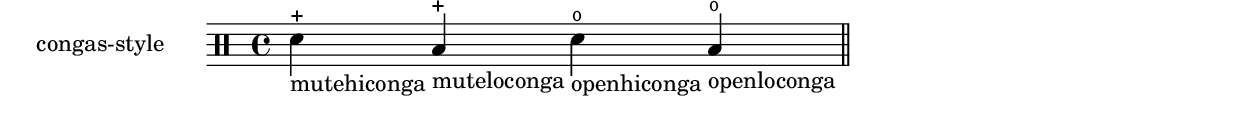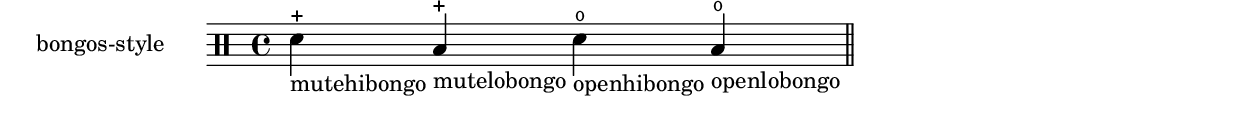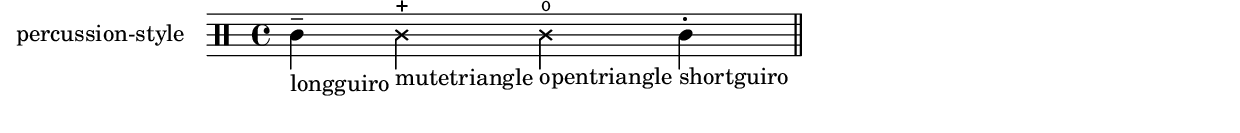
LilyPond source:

%% Generated by lilypond-book
%% Options: [exampleindent=10.16\mm,indent=0\mm,line-width=160\mm,paper-height=845.047\pt,paper-width=597.508\pt,papersize='(cons (* 597.508 pt) (* 845.047 pt))]
\include "lilypond-book-preamble.ly"


% ****************************************************************
% Start cut-&-pastable-section
% ****************************************************************

#(ly:set-option 'eps-box-padding 3.000000)



\paper {
  #(set-paper-size '(cons (* 597.508 pt) (* 845.047 pt)))
  indent = 0\mm
  line-width = 160\mm
  % offset the left padding, also add 1mm as lilypond creates cropped
  % images with a little space on the right
  line-width = #(- line-width (* mm  3.000000) (* mm 1))
}

\layout {
  
}




% ****************************************************************
% ly snippet:
% ****************************************************************
\sourcefilename "/lilypond-2.26.0/input/regression/drum-scripts.ly"
\sourcefileline 0
\version "2.23.6"

\header {
  texidoc = "Pitches for drums may have a defined articulation sign.  This test
checks the predefined drum styles and prints only drum pitches with an
articulation sign."
}

\paper { indent = 35 }

% The currently predefined styles, see `ly/drumpitch-init.ly`.
#(define predefined-drumstyles
   '(drums-style
     agostini-drums-style
     weinberg-drums-style
     timbales-style
     congas-style
     bongos-style
     percussion-style))

$@(map
   (lambda (predefined-style)
     (let* (;; `predefined-drumstyles` is a symbol list, thus look up the style
            ;; in `(current-module)`.
            (current-style-hash-table
             (module-ref (current-module) predefined-style))
            ;; Transform the hash table into an alist and sort it to ensure
            ;; reproducibility.
            (current-style
             (sort
              (hash-table->alist current-style-hash-table)
              (lambda (p q)
                (symbol<? (car p) (car q)))))
            ;; Keep only drum pitches with scripts, and add labels with
            ;; appropriate names.
            (relevant-drum-notes
             (filter-map
              (lambda (entry)
                (if (third entry)
                    (make-music
                     'NoteEvent
                     'articulations
                     (list (make-music
                            'TextScriptEvent
                            'direction DOWN
                            'text (object->string (car entry))))
                     'drum-type (car entry)
                     'duration (ly:make-duration 2))
                    #f))
              current-style)))

       #{
         \new DrumStaff \with {
           instrumentName = #(symbol->string predefined-style)
           drumStyleTable = #current-style-hash-table
           \textLengthOn
         } \drummode {
           \cadenzaOn
           % For styles where no scripts are defined, print a spacer and a
           % remark.
           #@(if (null? relevant-drum-notes)
                 (list #{ s1^"No scripts defined" #})
                 relevant-drum-notes)
           \bar "||"
         }
       #}))
   predefined-drumstyles)



% ****************************************************************
% end ly snippet
% ****************************************************************
